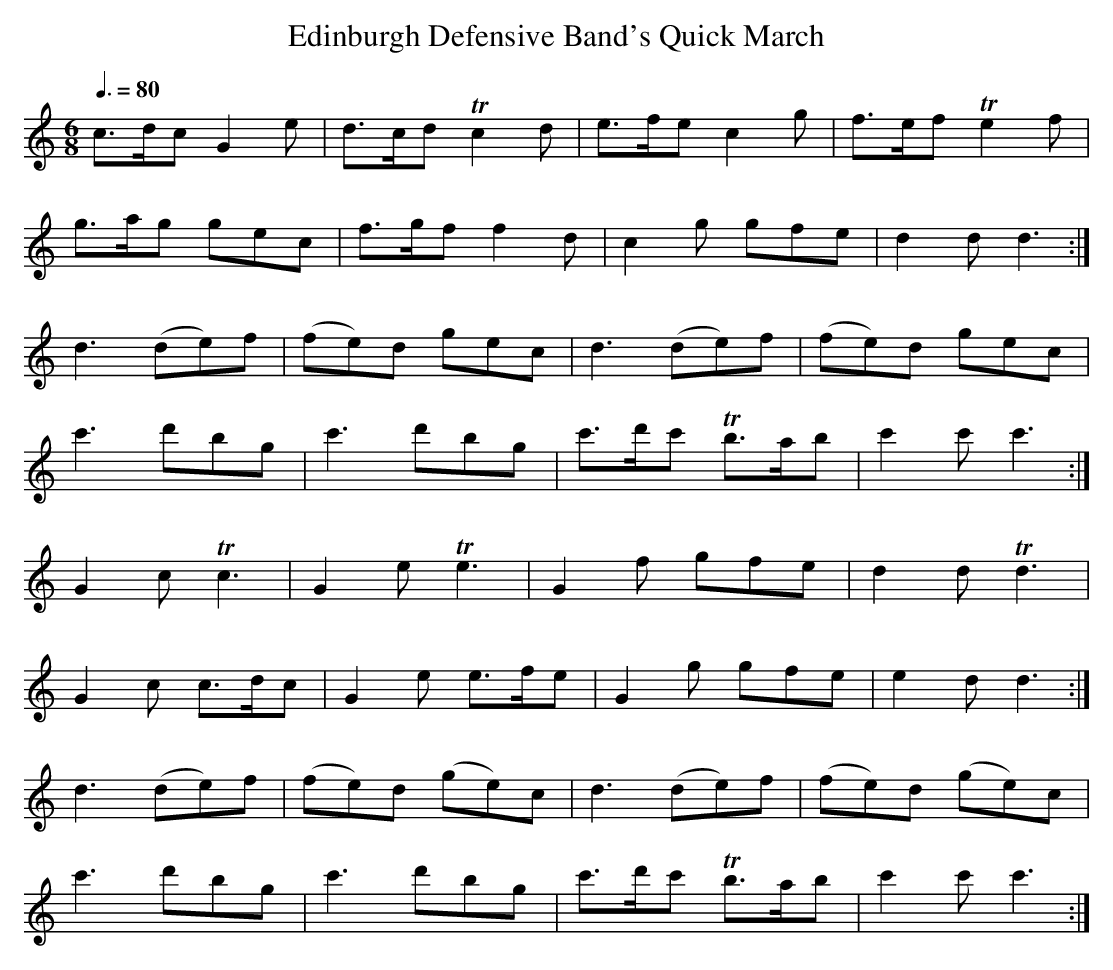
X:1
T:Edinburgh Defensive Band's Quick March
M:6/8
L:1/8
Q:3/8=80
K:C
c>dc G2e | d>cd Tc2d |e>fe     c2g | f>ef Te2f |
g>ag gec | f>gf  f2d |c2g      gfe | d2d   d3 :|
d3  (de)f|(fe)d  gec |d3      (de)f|(fe)d  gec |
c'3  d'bg| c'3   d'bg|c'>d'c' Tb>ab| c'2c' c'3:|
G2c Tc3  | G2e  Te3  |G2f      gfe | d2d  Td3  |
G2c  c>dc| G2e   e>fe|G2g      gfe | e2d   d3 :|
d3  (de)f|(fe)d (ge)c|d3      (de)f|(fe)d (ge)c|
c'3  d'bg| c'3   d'bg|c'>d'c' Tb>ab| c'2c' c'3:|
